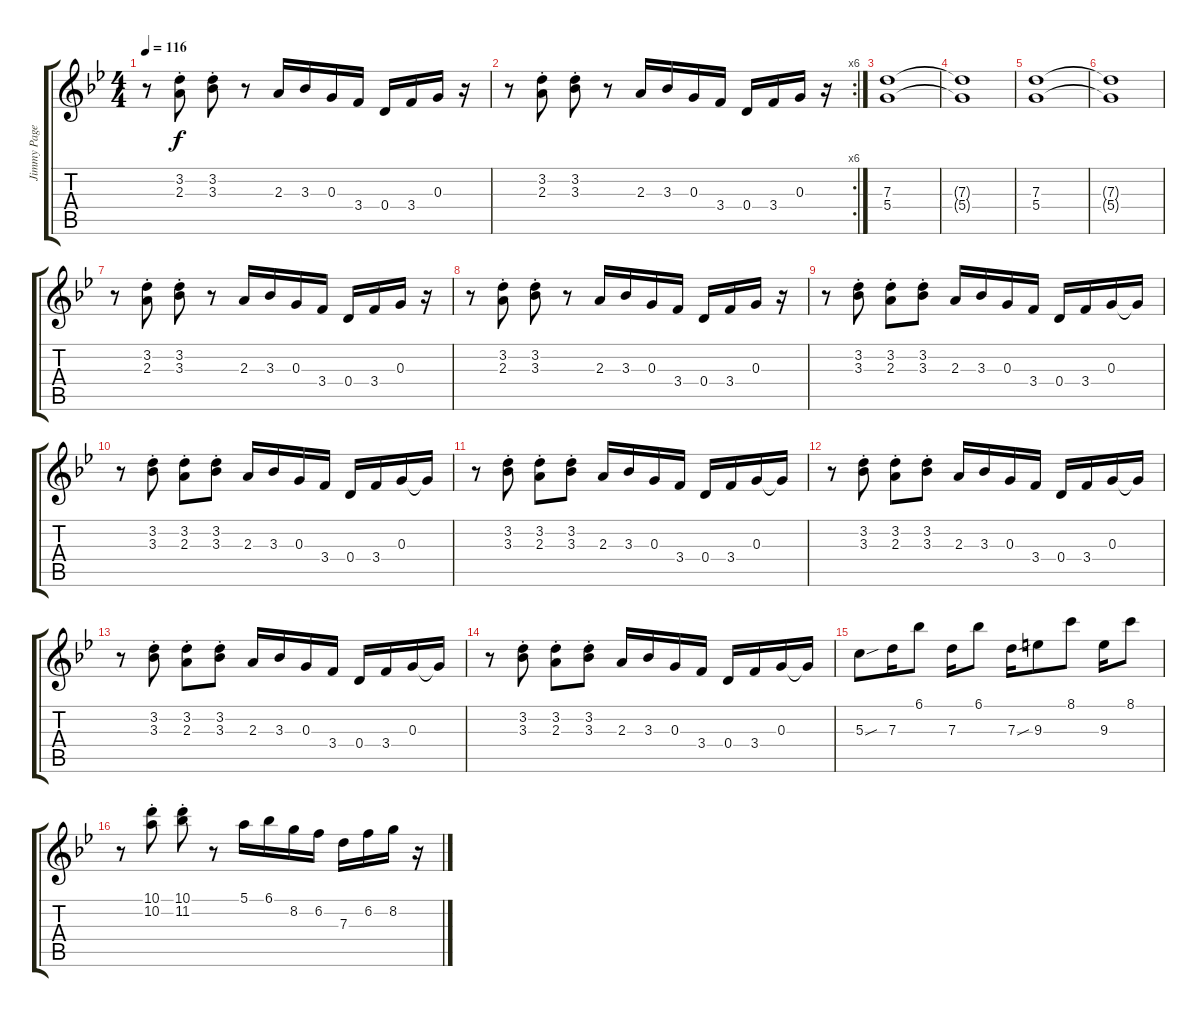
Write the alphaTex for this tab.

\track ("Jimmy Page" "Jimmy Page") {instrument overdrivenguitar}
\staff {score tabs}
\tuning (E4 B3 G3 D3 A2 E2) {hide}
\ts (4 4)
\tempo 116
\clef g2
\ks bb
r.8{dy f} (3.2{st} 2.3{st}).8 (3.2{st} 3.3{st}).8 r.8 2.3.16 3.3.16 0.3.16 3.4.16 0.4.16 3.4.16 0.3.16 r.16 |
\rc 6
r.8 (3.2{st} 2.3{st}).8 (3.2{st} 3.3{st}).8 r.8 2.3.16 3.3.16 0.3.16 3.4.16 0.4.16 3.4.16 0.3.16 r.16 |
(7.3 5.4).1 |
(7.3{t} 5.4{t}).1 |
(7.3 5.4).1 |
(7.3{t} 5.4{t}).1 |
r.8 (3.2{st} 2.3{st}).8 (3.2{st} 3.3{st}).8 r.8 2.3.16 3.3.16 0.3.16 3.4.16 0.4.16 3.4.16 0.3.16 r.16 |
r.8 (3.2{st} 2.3{st}).8 (3.2{st} 3.3{st}).8 r.8 2.3.16 3.3.16 0.3.16 3.4.16 0.4.16 3.4.16 0.3.16 r.16 |
r.8 (3.2{st} 3.3{st}).8 (3.2{st} 2.3{st}).8 (3.2{st} 3.3{st}).8 2.3.16 3.3.16 0.3.16 3.4.16 0.4.16 3.4.16 0.3.16 0.3{t}.16 |
r.8 (3.2{st} 3.3{st}).8 (3.2{st} 2.3{st}).8 (3.2{st} 3.3{st}).8 2.3.16 3.3.16 0.3.16 3.4.16 0.4.16 3.4.16 0.3.16 0.3{t}.16 |
r.8 (3.2{st} 3.3{st}).8 (3.2{st} 2.3{st}).8 (3.2{st} 3.3{st}).8 2.3.16 3.3.16 0.3.16 3.4.16 0.4.16 3.4.16 0.3.16 0.3{t}.16 |
r.8 (3.2{st} 3.3{st}).8 (3.2{st} 2.3{st}).8 (3.2{st} 3.3{st}).8 2.3.16 3.3.16 0.3.16 3.4.16 0.4.16 3.4.16 0.3.16 0.3{t}.16 |
r.8 (3.2{st} 3.3{st}).8 (3.2{st} 2.3{st}).8 (3.2{st} 3.3{st}).8 2.3.16 3.3.16 0.3.16 3.4.16 0.4.16 3.4.16 0.3.16 0.3{t}.16 |
r.8 (3.2{st} 3.3{st}).8 (3.2{st} 2.3{st}).8 (3.2{st} 3.3{st}).8 2.3.16 3.3.16 0.3.16 3.4.16 0.4.16 3.4.16 0.3.16 0.3{t}.16 |
5.3{sou}.8 7.3.16 6.1.8 7.3.16 6.1.8 7.3{sou}.16 9.3.8 8.1.8 9.3.16 8.1.8 |
r.8 (10.1{st} 10.2).8 (10.1{st} 11.2).8 r.8 5.1.16 6.1.16 8.2.16 6.2.16 7.3.16 6.2.16 8.2.16 r.16
